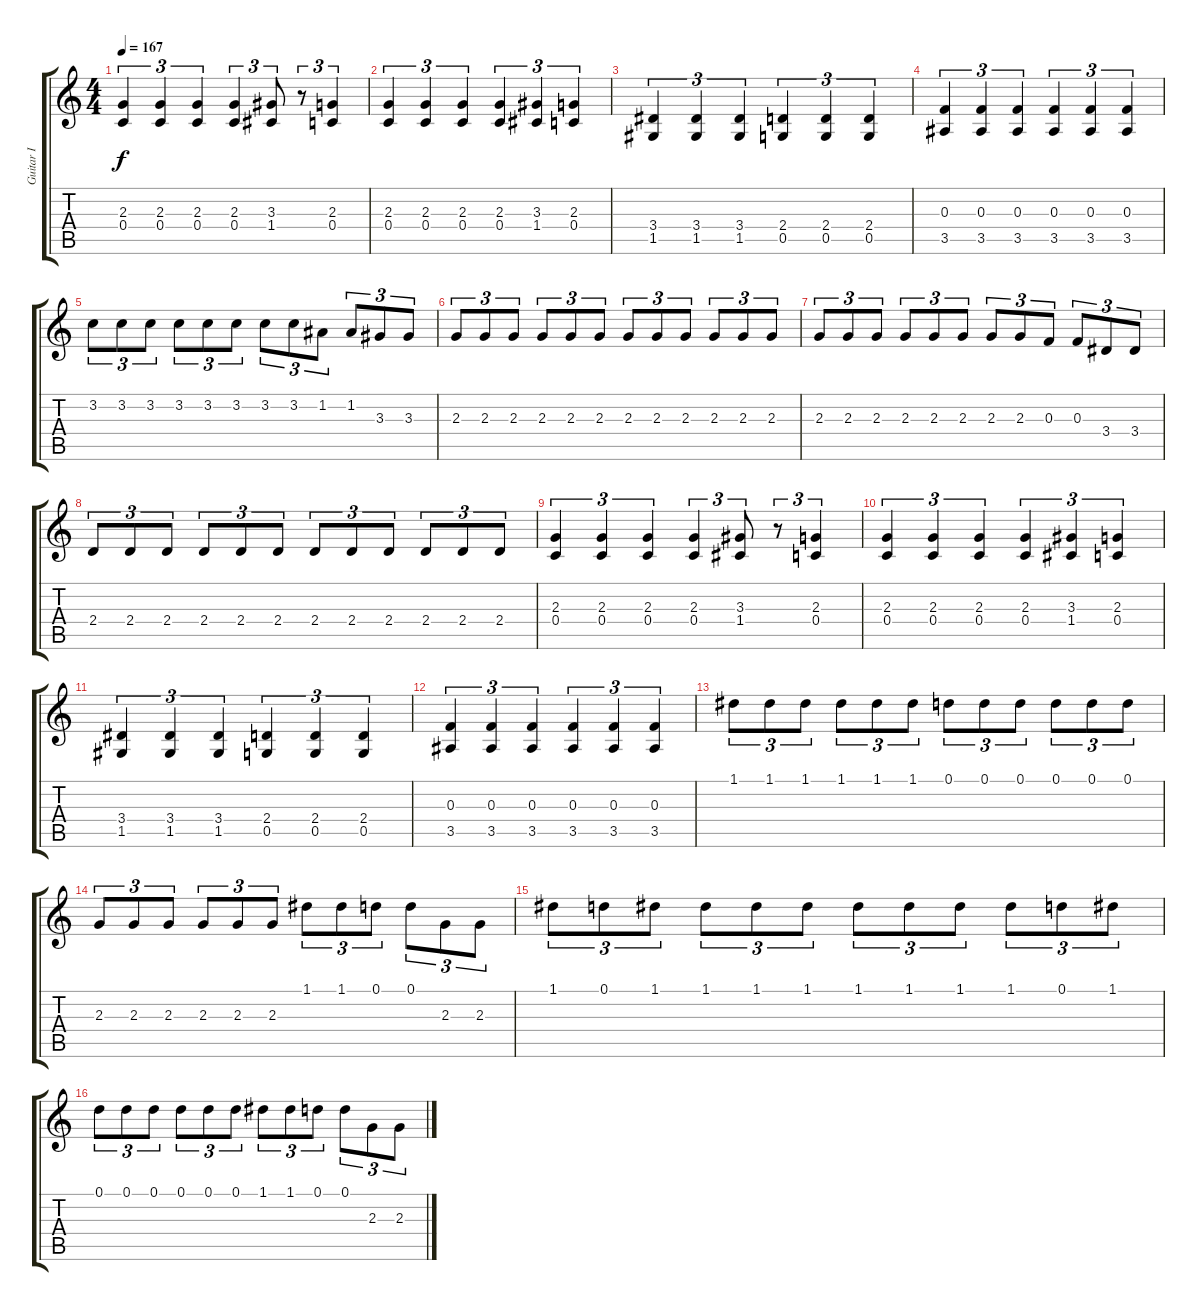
\track ("Guitar I" "Guitar I") {instrument distortionguitar}
\staff {score tabs}
\tuning (D4 A3 F3 C3 G2 D2) {hide}
\ts (4 4)
\tempo 167
\clef g2
\ks c
(2.3 0.4).4{tu (3 2) dy f} (2.3 0.4).4{tu (3 2)} (2.3 0.4).4{tu (3 2)} (2.3 0.4).4{tu (3 2)} (3.3 1.4).8{tu (3 2)} r.8{tu (3 2)} (2.3 0.4).4{tu (3 2)} |
(2.3 0.4).4{tu (3 2)} (2.3 0.4).4{tu (3 2)} (2.3 0.4).4{tu (3 2)} (2.3 0.4).4{tu (3 2)} (3.3 1.4).4{tu (3 2)} (2.3 0.4).4{tu (3 2)} |
(3.4 1.5).4{tu (3 2)} (3.4 1.5).4{tu (3 2)} (3.4 1.5).4{tu (3 2)} (2.4 0.5).4{tu (3 2)} (2.4 0.5).4{tu (3 2)} (2.4 0.5).4{tu (3 2)} |
(0.3 3.5).4{tu (3 2)} (0.3 3.5).4{tu (3 2)} (0.3 3.5).4{tu (3 2)} (0.3 3.5).4{tu (3 2)} (0.3 3.5).4{tu (3 2)} (0.3 3.5).4{tu (3 2)} |
3.2.8{tu (3 2)} 3.2.8{tu (3 2)} 3.2.8{tu (3 2)} 3.2.8{tu (3 2)} 3.2.8{tu (3 2)} 3.2.8{tu (3 2)} 3.2.8{tu (3 2)} 3.2.8{tu (3 2)} 1.2.8{tu (3 2)} 1.2.8{tu (3 2)} 3.3.8{tu (3 2)} 3.3.8{tu (3 2)} |
2.3.8{tu (3 2)} 2.3.8{tu (3 2)} 2.3.8{tu (3 2)} 2.3.8{tu (3 2)} 2.3.8{tu (3 2)} 2.3.8{tu (3 2)} 2.3.8{tu (3 2)} 2.3.8{tu (3 2)} 2.3.8{tu (3 2)} 2.3.8{tu (3 2)} 2.3.8{tu (3 2)} 2.3.8{tu (3 2)} |
2.3.8{tu (3 2)} 2.3.8{tu (3 2)} 2.3.8{tu (3 2)} 2.3.8{tu (3 2)} 2.3.8{tu (3 2)} 2.3.8{tu (3 2)} 2.3.8{tu (3 2)} 2.3.8{tu (3 2)} 0.3.8{tu (3 2)} 0.3.8{tu (3 2)} 3.4.8{tu (3 2)} 3.4.8{tu (3 2)} |
2.4.8{tu (3 2)} 2.4.8{tu (3 2)} 2.4.8{tu (3 2)} 2.4.8{tu (3 2)} 2.4.8{tu (3 2)} 2.4.8{tu (3 2)} 2.4.8{tu (3 2)} 2.4.8{tu (3 2)} 2.4.8{tu (3 2)} 2.4.8{tu (3 2)} 2.4.8{tu (3 2)} 2.4.8{tu (3 2)} |
(2.3 0.4).4{tu (3 2)} (2.3 0.4).4{tu (3 2)} (2.3 0.4).4{tu (3 2)} (2.3 0.4).4{tu (3 2)} (3.3 1.4).8{tu (3 2)} r.8{tu (3 2)} (2.3 0.4).4{tu (3 2)} |
(2.3 0.4).4{tu (3 2)} (2.3 0.4).4{tu (3 2)} (2.3 0.4).4{tu (3 2)} (2.3 0.4).4{tu (3 2)} (3.3 1.4).4{tu (3 2)} (2.3 0.4).4{tu (3 2)} |
(3.4 1.5).4{tu (3 2)} (3.4 1.5).4{tu (3 2)} (3.4 1.5).4{tu (3 2)} (2.4 0.5).4{tu (3 2)} (2.4 0.5).4{tu (3 2)} (2.4 0.5).4{tu (3 2)} |
(0.3 3.5).4{tu (3 2)} (0.3 3.5).4{tu (3 2)} (0.3 3.5).4{tu (3 2)} (0.3 3.5).4{tu (3 2)} (0.3 3.5).4{tu (3 2)} (0.3 3.5).4{tu (3 2)} |
1.1.8{tu (3 2)} 1.1.8{tu (3 2)} 1.1.8{tu (3 2)} 1.1.8{tu (3 2)} 1.1.8{tu (3 2)} 1.1.8{tu (3 2)} 0.1.8{tu (3 2)} 0.1.8{tu (3 2)} 0.1.8{tu (3 2)} 0.1.8{tu (3 2)} 0.1.8{tu (3 2)} 0.1.8{tu (3 2)} |
2.3.8{tu (3 2)} 2.3.8{tu (3 2)} 2.3.8{tu (3 2)} 2.3.8{tu (3 2)} 2.3.8{tu (3 2)} 2.3.8{tu (3 2)} 1.1.8{tu (3 2)} 1.1.8{tu (3 2)} 0.1.8{tu (3 2)} 0.1.8{tu (3 2)} 2.3.8{tu (3 2)} 2.3.8{tu (3 2)} |
1.1.8{tu (3 2)} 0.1.8{tu (3 2)} 1.1.8{tu (3 2)} 1.1.8{tu (3 2)} 1.1.8{tu (3 2)} 1.1.8{tu (3 2)} 1.1.8{tu (3 2)} 1.1.8{tu (3 2)} 1.1.8{tu (3 2)} 1.1.8{tu (3 2)} 0.1.8{tu (3 2)} 1.1.8{tu (3 2)} |
0.1.8{tu (3 2)} 0.1.8{tu (3 2)} 0.1.8{tu (3 2)} 0.1.8{tu (3 2)} 0.1.8{tu (3 2)} 0.1.8{tu (3 2)} 1.1.8{tu (3 2)} 1.1.8{tu (3 2)} 0.1.8{tu (3 2)} 0.1.8{tu (3 2)} 2.3.8{tu (3 2)} 2.3.8{tu (3 2)}
